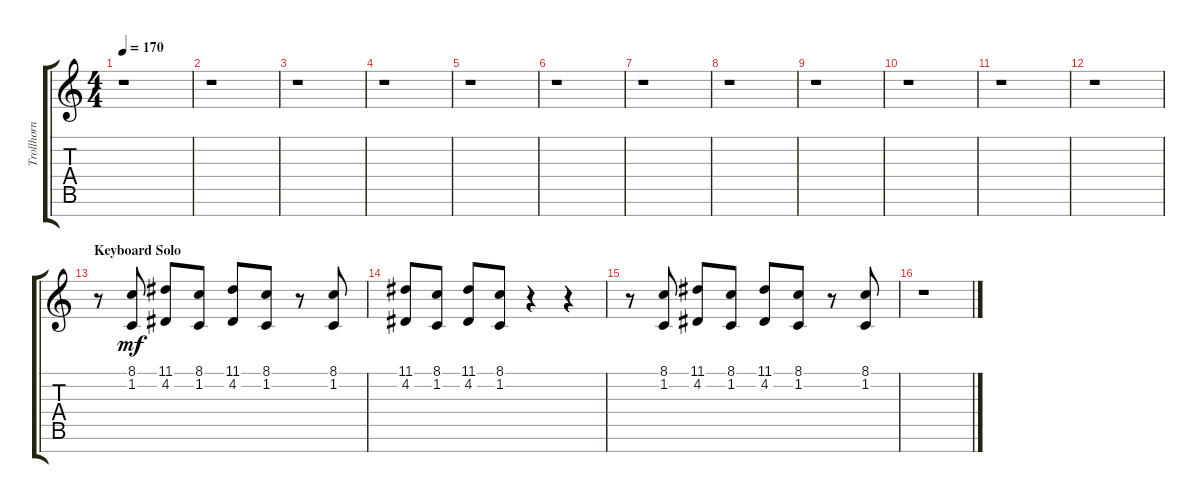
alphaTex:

\track ("Trollhorn (strings)" "Trollhorn ") {instrument pizzicatostrings}
\staff {score tabs}
\tuning (E4 B3 G3 D3 A2 E2 B1) {hide}
\ts (4 4)
\tempo 170
\clef g2
\ks c
r.1{dy f} |
r.1 |
r.1 |
r.1 |
r.1 |
r.1 |
r.1 |
r.1 |
r.1 |
r.1 |
r.1 |
r.1 |
\section ("" "Keyboard Solo")
r.8 (8.1 1.2).8{dy mf} (11.1 4.2).8 (8.1 1.2).8 (11.1 4.2).8 (8.1 1.2).8 r.8 (8.1 1.2).8 |
(11.1 4.2).8 (8.1 1.2).8 (11.1 4.2).8 (8.1 1.2).8 r.4 r.4 |
r.8 (8.1 1.2).8 (11.1 4.2).8 (8.1 1.2).8 (11.1 4.2).8 (8.1 1.2).8 r.8 (8.1 1.2).8 |
r.1
